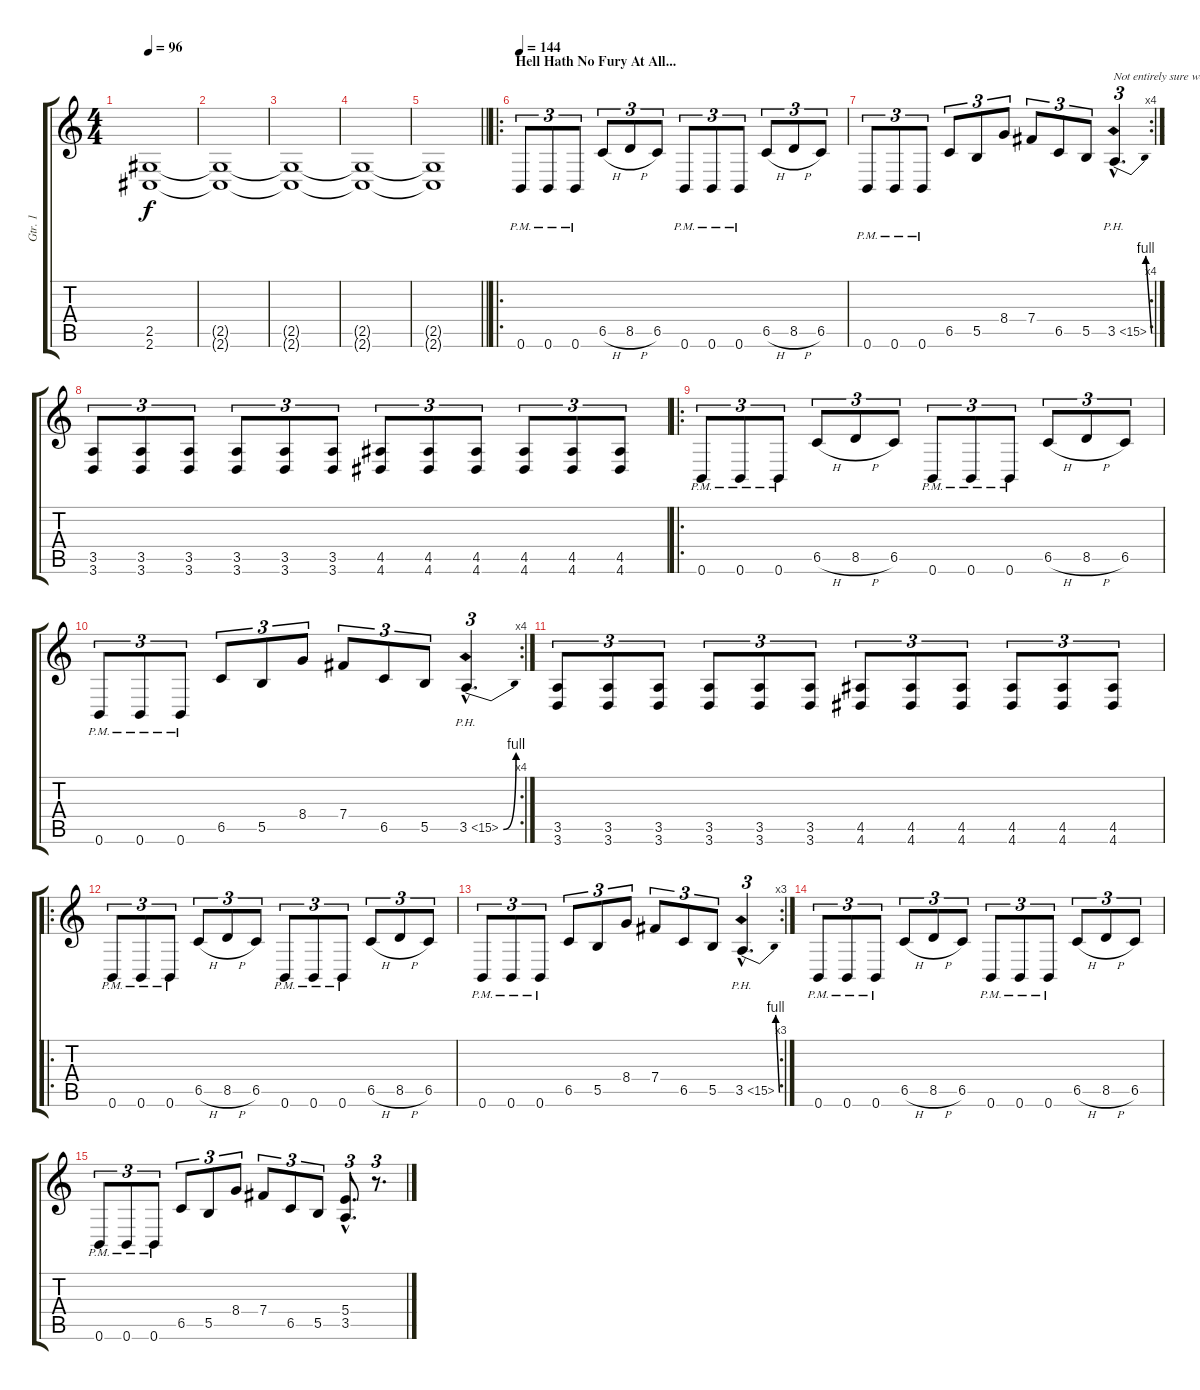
\track ("Gtr. 1" "Gtr. 1") {instrument distortionguitar}
\staff {score tabs}
\tuning (Db4 Ab3 E3 B2 Gb2 B1) {hide}
\ts (4 4)
\tempo 96
\clef g2
\ks c
(2.5{t} 2.6{t}).1{dy f} |
(2.5{t} 2.6{t}).1 |
(2.5{t} 2.6{t}).1 |
(2.5{t} 2.6{t}).1 |
\barLineRight lightlight
(2.5{t} 2.6{t}).1 |
\ro
\section ("" "Hell Hath No Fury At All...")
\tempo 144
0.6{pm}.8{tu (3 2)} 0.6{pm}.8{tu (3 2)} 0.6{pm}.8{tu (3 2)} 6.5{h}.8{tu (3 2)} 8.5{h}.8{tu (3 2)} 6.5.8{tu (3 2)} 0.6{pm}.8{tu (3 2)} 0.6{pm}.8{tu (3 2)} 0.6{pm}.8{tu (3 2)} 6.5{h}.8{tu (3 2)} 8.5{h}.8{tu (3 2)} 6.5.8{tu (3 2)} |
\rc 4
0.6{pm}.8{tu (3 2)} 0.6{pm}.8{tu (3 2)} 0.6{pm}.8{tu (3 2)} 6.5.8{tu (3 2)} 5.5.8{tu (3 2)} 8.4.8{tu (3 2)} 7.4.8{tu (3 2)} 6.5.8{tu (3 2)} 5.5.8{tu (3 2)} 3.5{be (bend 0 0 60 4) ph 12 hac}.4{d tu (3 2) txt "Not entirely sure were he does the PH"} |
(3.5 3.6).8{tu (3 2)} (3.5 3.6).8{tu (3 2)} (3.5 3.6).8{tu (3 2)} (3.5 3.6).8{tu (3 2)} (3.5 3.6).8{tu (3 2)} (3.5 3.6).8{tu (3 2)} (4.5 4.6).8{tu (3 2)} (4.5 4.6).8{tu (3 2)} (4.5 4.6).8{tu (3 2)} (4.5 4.6).8{tu (3 2)} (4.5 4.6).8{tu (3 2)} (4.5 4.6).8{tu (3 2)} |
\ro
0.6{pm}.8{tu (3 2)} 0.6{pm}.8{tu (3 2)} 0.6{pm}.8{tu (3 2)} 6.5{h}.8{tu (3 2)} 8.5{h}.8{tu (3 2)} 6.5.8{tu (3 2)} 0.6{pm}.8{tu (3 2)} 0.6{pm}.8{tu (3 2)} 0.6{pm}.8{tu (3 2)} 6.5{h}.8{tu (3 2)} 8.5{h}.8{tu (3 2)} 6.5.8{tu (3 2)} |
\rc 4
0.6{pm}.8{tu (3 2)} 0.6{pm}.8{tu (3 2)} 0.6{pm}.8{tu (3 2)} 6.5.8{tu (3 2)} 5.5.8{tu (3 2)} 8.4.8{tu (3 2)} 7.4.8{tu (3 2)} 6.5.8{tu (3 2)} 5.5.8{tu (3 2)} 3.5{be (bend 0 0 60 4) ph 12 hac}.4{d tu (3 2)} |
(3.5 3.6).8{tu (3 2)} (3.5 3.6).8{tu (3 2)} (3.5 3.6).8{tu (3 2)} (3.5 3.6).8{tu (3 2)} (3.5 3.6).8{tu (3 2)} (3.5 3.6).8{tu (3 2)} (4.5 4.6).8{tu (3 2)} (4.5 4.6).8{tu (3 2)} (4.5 4.6).8{tu (3 2)} (4.5 4.6).8{tu (3 2)} (4.5 4.6).8{tu (3 2)} (4.5 4.6).8{tu (3 2)} |
\ro
0.6{pm}.8{tu (3 2)} 0.6{pm}.8{tu (3 2)} 0.6{pm}.8{tu (3 2)} 6.5{h}.8{tu (3 2)} 8.5{h}.8{tu (3 2)} 6.5.8{tu (3 2)} 0.6{pm}.8{tu (3 2)} 0.6{pm}.8{tu (3 2)} 0.6{pm}.8{tu (3 2)} 6.5{h}.8{tu (3 2)} 8.5{h}.8{tu (3 2)} 6.5.8{tu (3 2)} |
\rc 3
0.6{pm}.8{tu (3 2)} 0.6{pm}.8{tu (3 2)} 0.6{pm}.8{tu (3 2)} 6.5.8{tu (3 2)} 5.5.8{tu (3 2)} 8.4.8{tu (3 2)} 7.4.8{tu (3 2)} 6.5.8{tu (3 2)} 5.5.8{tu (3 2)} 3.5{be (bend 0 0 60 4) ph 12 hac}.4{d tu (3 2)} |
0.6{pm}.8{tu (3 2)} 0.6{pm}.8{tu (3 2)} 0.6{pm}.8{tu (3 2)} 6.5{h}.8{tu (3 2)} 8.5{h}.8{tu (3 2)} 6.5.8{tu (3 2)} 0.6{pm}.8{tu (3 2)} 0.6{pm}.8{tu (3 2)} 0.6{pm}.8{tu (3 2)} 6.5{h}.8{tu (3 2)} 8.5{h}.8{tu (3 2)} 6.5.8{tu (3 2)} |
0.6{pm}.8{tu (3 2)} 0.6{pm}.8{tu (3 2)} 0.6{pm}.8{tu (3 2)} 6.5.8{tu (3 2)} 5.5.8{tu (3 2)} 8.4.8{tu (3 2)} 7.4.8{tu (3 2)} 6.5.8{tu (3 2)} 5.5.8{tu (3 2)} (5.4{hac} 3.5{hac}).8{d tu (3 2)} r.8{d tu (3 2)}
